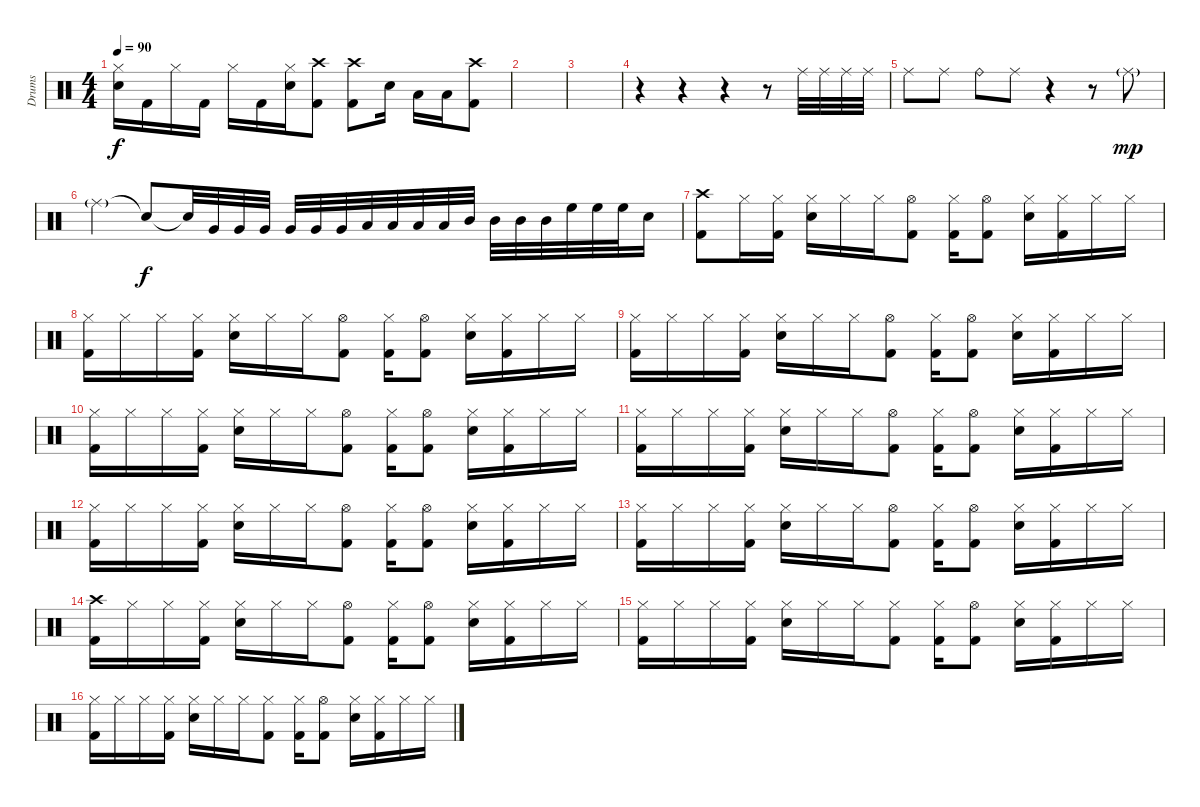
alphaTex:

\track ("Drums" "Drums") {instrument percussion}
\staff {score}
\articulation defaults
\ts (4 4)
\tempo 90
\clef neutral
\ks c
("Hi-Hat (closed)" "Snare (hit) 2").16{dy f} "Kick (hit) 2".16 "Hi-Hat (closed)".16 "Kick (hit) 2".16 "Hi-Hat (closed)".16 "Kick (hit) 2".16 ("Hi-Hat (closed)" "Snare (hit) 2").16 ("Crash high (hit)" "Kick (hit) 2").8 ("Crash high (hit)" "Kick (hit) 2").8 "Snare (hit) 2".16 "Low Floor Tom (hit)".16 "Low Floor Tom (hit)".16 ("Crash high (hit)" "Kick (hit) 2").8 |
|
|
r.4 r.4 r.4 r.8 "Ride (middle)".32 "Ride (middle)".32 "Ride (middle)".32 "Ride (middle)".32 |
"Ride (middle)".8 "Ride (middle)".8 "Ride (bell)".8 "Ride (middle)".8 r.4 r.8 "Ride (middle)"{g}.8{dy mp} |
"Ride (middle)"{g}.4 "Snare (hit)"{t}.8{dy f} "Snare (hit)"{t}.32 "Very Low Tom (hit)".32 "Very Low Tom (hit)".32 "Very Low Tom (hit)".32 "Very Low Tom (hit)".32 "Very Low Tom (hit)".32 "Very Low Tom (hit)".32 "Low Floor Tom (hit)".32 "Low Floor Tom (hit)".32 "Low Floor Tom (hit)".32 "Low Floor Tom (hit)".32 "Mid Tom (hit)".32 "Mid Tom (hit)".32 "Mid Tom (hit)".32 "Mid Tom (hit)".32 "High Floor Tom (hit)".32 "High Floor Tom (hit)".32 "High Floor Tom (hit)".32 "Snare (hit) 2".16 |
("Crash high (hit)" "Kick (hit) 2").8 "Hi-Hat (closed)".16 ("Hi-Hat (closed)" "Kick (hit) 2").16 ("Hi-Hat (closed)" "Snare (hit) 2").16 "Hi-Hat (closed)".16 "Hi-Hat (closed)".16 ("Hi-Hat (open)" "Kick (hit) 2").8 ("Hi-Hat (closed)" "Kick (hit) 2").16 ("Hi-Hat (open)" "Kick (hit) 2").8 ("Hi-Hat (closed)" "Snare (hit) 2").16 ("Hi-Hat (closed)" "Kick (hit) 2").16 "Hi-Hat (closed)".16 "Hi-Hat (closed)".16 |
("Hi-Hat (closed)" "Kick (hit) 2").16 "Hi-Hat (closed)".16 "Hi-Hat (closed)".16 ("Hi-Hat (closed)" "Kick (hit) 2").16 ("Hi-Hat (closed)" "Snare (hit) 2").16 "Hi-Hat (closed)".16 "Hi-Hat (closed)".16 ("Hi-Hat (open)" "Kick (hit) 2").8 ("Hi-Hat (closed)" "Kick (hit) 2").16 ("Hi-Hat (open)" "Kick (hit) 2").8 ("Hi-Hat (closed)" "Snare (hit) 2").16 ("Hi-Hat (closed)" "Kick (hit) 2").16 "Hi-Hat (closed)".16 "Hi-Hat (closed)".16 |
("Hi-Hat (closed)" "Kick (hit) 2").16 "Hi-Hat (closed)".16 "Hi-Hat (closed)".16 ("Hi-Hat (closed)" "Kick (hit) 2").16 ("Hi-Hat (closed)" "Snare (hit) 2").16 "Hi-Hat (closed)".16 "Hi-Hat (closed)".16 ("Hi-Hat (open)" "Kick (hit) 2").8 ("Hi-Hat (closed)" "Kick (hit) 2").16 ("Hi-Hat (open)" "Kick (hit) 2").8 ("Hi-Hat (closed)" "Snare (hit) 2").16 ("Hi-Hat (closed)" "Kick (hit) 2").16 "Hi-Hat (closed)".16 "Hi-Hat (closed)".16 |
("Hi-Hat (closed)" "Kick (hit) 2").16 "Hi-Hat (closed)".16 "Hi-Hat (closed)".16 ("Hi-Hat (closed)" "Kick (hit) 2").16 ("Hi-Hat (closed)" "Snare (hit) 2").16 "Hi-Hat (closed)".16 "Hi-Hat (closed)".16 ("Hi-Hat (open)" "Kick (hit) 2").8 ("Hi-Hat (closed)" "Kick (hit) 2").16 ("Hi-Hat (open)" "Kick (hit) 2").8 ("Hi-Hat (closed)" "Snare (hit) 2").16 ("Hi-Hat (closed)" "Kick (hit) 2").16 "Hi-Hat (closed)".16 "Hi-Hat (closed)".16 |
("Hi-Hat (closed)" "Kick (hit) 2").16 "Hi-Hat (closed)".16 "Hi-Hat (closed)".16 ("Hi-Hat (closed)" "Kick (hit) 2").16 ("Hi-Hat (closed)" "Snare (hit) 2").16 "Hi-Hat (closed)".16 "Hi-Hat (closed)".16 ("Hi-Hat (open)" "Kick (hit) 2").8 ("Hi-Hat (closed)" "Kick (hit) 2").16 ("Hi-Hat (open)" "Kick (hit) 2").8 ("Hi-Hat (closed)" "Snare (hit) 2").16 ("Hi-Hat (closed)" "Kick (hit) 2").16 "Hi-Hat (closed)".16 "Hi-Hat (closed)".16 |
("Hi-Hat (closed)" "Kick (hit) 2").16 "Hi-Hat (closed)".16 "Hi-Hat (closed)".16 ("Hi-Hat (closed)" "Kick (hit) 2").16 ("Hi-Hat (closed)" "Snare (hit) 2").16 "Hi-Hat (closed)".16 "Hi-Hat (closed)".16 ("Hi-Hat (open)" "Kick (hit) 2").8 ("Hi-Hat (closed)" "Kick (hit) 2").16 ("Hi-Hat (open)" "Kick (hit) 2").8 ("Hi-Hat (closed)" "Snare (hit) 2").16 ("Hi-Hat (closed)" "Kick (hit) 2").16 "Hi-Hat (closed)".16 "Hi-Hat (closed)".16 |
("Hi-Hat (closed)" "Kick (hit) 2").16 "Hi-Hat (closed)".16 "Hi-Hat (closed)".16 ("Hi-Hat (closed)" "Kick (hit) 2").16 ("Hi-Hat (closed)" "Snare (hit) 2").16 "Hi-Hat (closed)".16 "Hi-Hat (closed)".16 ("Hi-Hat (open)" "Kick (hit) 2").8 ("Hi-Hat (closed)" "Kick (hit) 2").16 ("Hi-Hat (open)" "Kick (hit) 2").8 ("Hi-Hat (closed)" "Snare (hit) 2").16 ("Hi-Hat (closed)" "Kick (hit) 2").16 "Hi-Hat (closed)".16 "Hi-Hat (closed)".16 |
("Crash high (hit)" "Kick (hit) 2").16 "Hi-Hat (closed)".16 "Hi-Hat (closed)".16 ("Hi-Hat (closed)" "Kick (hit) 2").16 ("Hi-Hat (closed)" "Snare (hit) 2").16 "Hi-Hat (closed)".16 "Hi-Hat (closed)".16 ("Hi-Hat (open)" "Kick (hit) 2").8 ("Hi-Hat (closed)" "Kick (hit) 2").16 ("Hi-Hat (open)" "Kick (hit) 2").8 ("Hi-Hat (closed)" "Snare (hit) 2").16 ("Hi-Hat (closed)" "Kick (hit) 2").16 "Hi-Hat (closed)".16 "Hi-Hat (closed)".16 |
("Hi-Hat (closed)" "Kick (hit) 2").16 "Hi-Hat (closed)".16 "Hi-Hat (closed)".16 ("Hi-Hat (closed)" "Kick (hit) 2").16 ("Hi-Hat (closed)" "Snare (hit) 2").16 "Hi-Hat (closed)".16 "Hi-Hat (closed)".16 ("Hi-Hat (closed)" "Kick (hit) 2").8 ("Hi-Hat (closed)" "Kick (hit) 2").16 ("Hi-Hat (open)" "Kick (hit) 2").8 ("Hi-Hat (closed)" "Snare (hit) 2").16 ("Hi-Hat (closed)" "Kick (hit) 2").16 "Hi-Hat (closed)".16 "Hi-Hat (closed)".16 |
("Hi-Hat (closed)" "Kick (hit) 2").16 "Hi-Hat (closed)".16 "Hi-Hat (closed)".16 ("Hi-Hat (closed)" "Kick (hit) 2").16 ("Hi-Hat (closed)" "Snare (hit) 2").16 "Hi-Hat (closed)".16 "Hi-Hat (closed)".16 ("Hi-Hat (closed)" "Kick (hit) 2").8 ("Hi-Hat (closed)" "Kick (hit) 2").16 ("Hi-Hat (open)" "Kick (hit) 2").8 ("Hi-Hat (closed)" "Snare (hit) 2").16 ("Hi-Hat (closed)" "Kick (hit) 2").16 "Hi-Hat (closed)".16 "Hi-Hat (closed)".16
